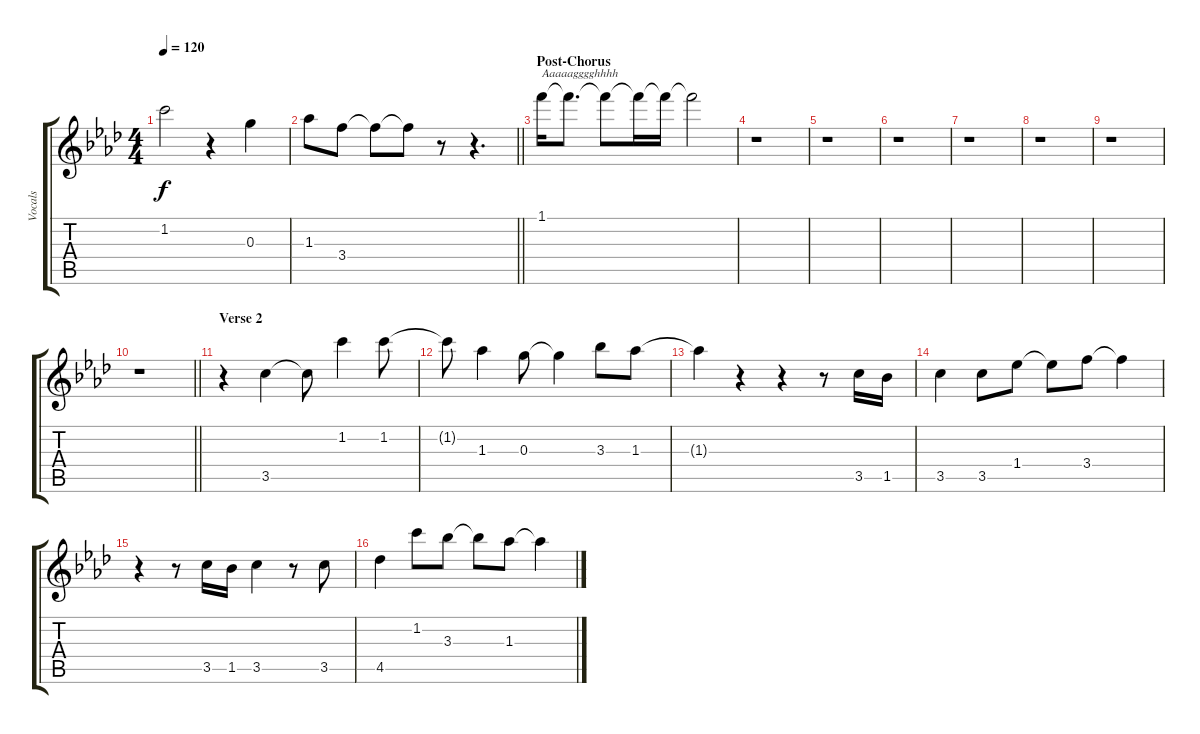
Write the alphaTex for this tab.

\track ("Vocals" "Vocals") {instrument electricguitarjazz}
\staff {score tabs}
\tuning (E5 B4 G4 D4 A3 E3) {hide}
\ts (4 4)
\tempo 120
\clef g2
\ks fminor
1.2.2{dy f} r.4 0.3.4 |
\barLineRight lightlight
1.3.8 3.4.8 3.4{t}.8 3.4{t}.8 r.8 r.4{d} |
\section ("" "Post-Chorus")
1.1.16{txt "Aaaaagggghhhh"} 1.1{t}.8{d} 1.1{t}.8 1.1{t}.16 1.1{t}.16 1.1{t}.2 |
r.1 |
r.1 |
r.1 |
r.1 |
r.1 |
r.1 |
\barLineRight lightlight
r.1 |
\section ("" "Verse 2")
r.4 3.5.4 3.5{t}.8 1.2.4 1.2.8 |
1.2{t}.8 1.3.4 0.3.8 0.3{t}.4 3.3.8 1.3.8 |
1.3{t}.4 r.4 r.4 r.8 3.5.16 1.5.16 |
3.5.4 3.5.8 1.4.8 1.4{t}.8 3.4.8 3.4{t}.4 |
r.4 r.8 3.5.16 1.5.16 3.5.4 r.8 3.5.8 |
4.5.4 1.2.8 3.3.8 3.3{t}.8 1.3.8 1.3{t}.4
